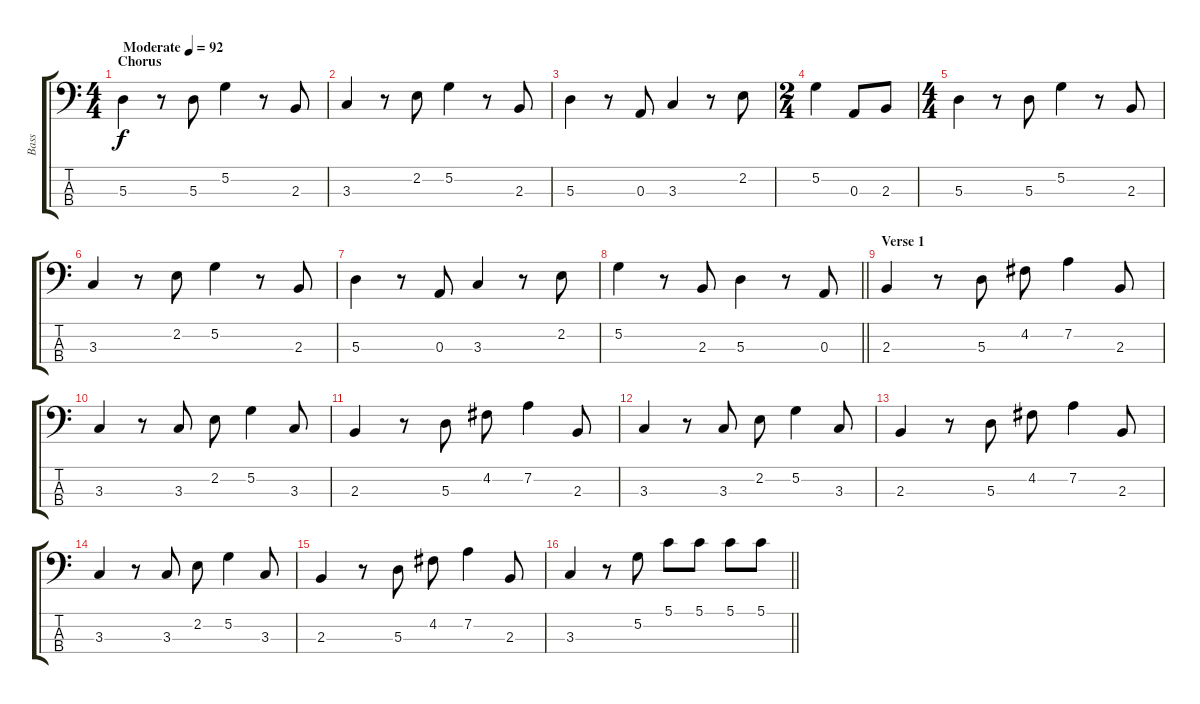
\track ("Bass" "Bass") {instrument electricbassfinger}
\staff {score tabs}
\tuning (G2 D2 A1 E1) {hide}
\ts (4 4)
\section ("" "Chorus")
\tempo (92 "Moderate")
\clef f4
\ks c
5.3.4{dy f instrument electricbassfinger} r.8 5.3.8 5.2.4 r.8 2.3.8 |
3.3.4 r.8 2.2.8 5.2.4 r.8 2.3.8 |
5.3.4 r.8 0.3.8 3.3.4 r.8 2.2.8 |
\ts (2 4)
5.2.4 0.3.8 2.3.8 |
\ts (4 4)
5.3.4 r.8 5.3.8 5.2.4 r.8 2.3.8 |
3.3.4 r.8 2.2.8 5.2.4 r.8 2.3.8 |
5.3.4 r.8 0.3.8 3.3.4 r.8 2.2.8 |
\barLineRight lightlight
5.2.4 r.8 2.3.8 5.3.4 r.8 0.3.8 |
\section ("" "Verse 1")
2.3.4 r.8 5.3.8 4.2.8 7.2.4 2.3.8 |
3.3.4 r.8 3.3.8 2.2.8 5.2.4 3.3.8 |
2.3.4 r.8 5.3.8 4.2.8 7.2.4 2.3.8 |
3.3.4 r.8 3.3.8 2.2.8 5.2.4 3.3.8 |
2.3.4 r.8 5.3.8 4.2.8 7.2.4 2.3.8 |
3.3.4 r.8 3.3.8 2.2.8 5.2.4 3.3.8 |
2.3.4 r.8 5.3.8 4.2.8 7.2.4 2.3.8 |
\barLineRight lightlight
3.3.4 r.8 5.2.8 5.1.8 5.1.8 5.1.8 5.1.8
